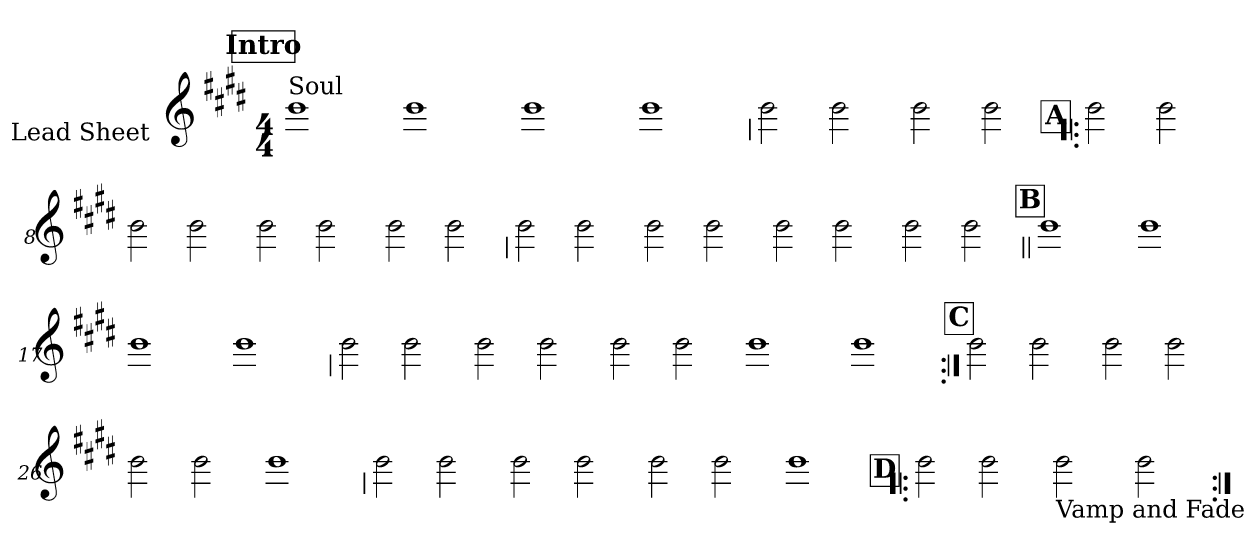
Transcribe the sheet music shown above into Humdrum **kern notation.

**kern
*part1
*staff1
*I"Lead Sheet
*stria0
*clefG2
*k[f#c#g#d#]
*E:
*M4/4
*MM114
!!LO:REH:place=s1:a:t=Intro
=1||
!LO:TX:a:t=Soul
1b
=2-
1b
=3-
1b
=4-
1b
!!LO:LB:g=z
=5
2b
2b
=6-
2b
2b
!!LO:LB:g=z
!!LO:REH:place=s1:a:t=A
=7!|:
2b
2b
=8-
2b
2b
=9-
2b
2b
=10-
2b
2b
!!LO:LB:g=z
=11
2b
2b
=12-
2b
2b
=13-
2b
2b
=14-
2b
2b
!!LO:LB:g=z
!!LO:REH:place=s1:a:t=B
=15||
1b
=16-
1b
=17-
1b
=18-
1b
!!LO:LB:g=z
=19
2b
2b
=20-
2b
2b
=21-
2b
2b
=22-
1b
=23-
1b
!!LO:LB:g=z
!!LO:REH:place=s1:a:t=C
=24:|!
2b
2b
=25-
2b
2b
=26-
2b
2b
=27-
1b
!!LO:LB:g=z
=28
2b
2b
=29-
2b
2b
=30-
2b
2b
=31-
1b
!!LO:LB:g=z
!!LO:REH:place=s1:a:t=D
=32!|:
2b
2b
=33-
!LO:TX:b:t=Vamp and Fade
2b
2b
=:|!
*-
